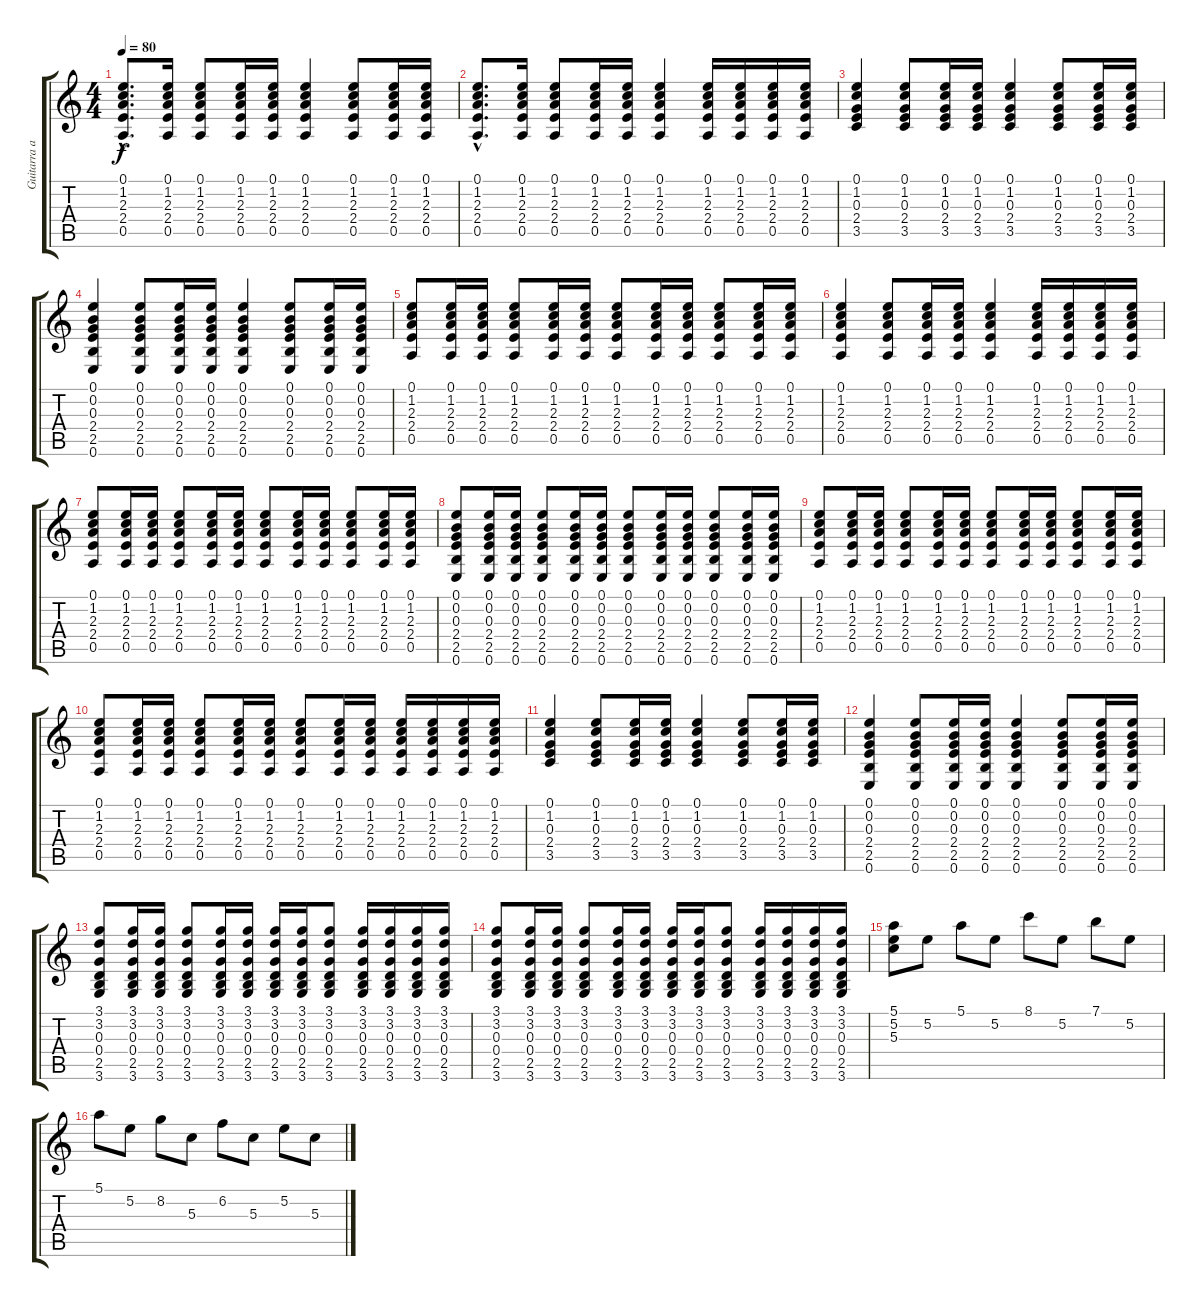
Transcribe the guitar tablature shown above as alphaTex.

\track ("Guitarra acústica" "Guitarra a") {instrument acousticguitarsteel}
\staff {score tabs}
\tuning (E4 B3 G3 D3 A2 E2) {hide}
\ts (4 4)
\tempo 80
\clef g2
\ks c
(0.1{hac} 1.2{hac} 2.3{hac} 2.4{hac} 0.5{hac}).8{d dy f} (0.1 1.2 2.3 2.4 0.5).16 (0.1 1.2 2.3 2.4 0.5).8 (0.1 1.2 2.3 2.4 0.5).16 (0.1 1.2 2.3 2.4 0.5).16 (0.1 1.2 2.3 2.4 0.5).4 (0.1 1.2 2.3 2.4 0.5).8 (0.1 1.2 2.3 2.4 0.5).16 (0.1 1.2 2.3 2.4 0.5).16 |
(0.1{hac} 1.2{hac} 2.3{hac} 2.4{hac} 0.5{hac}).8{d} (0.1 1.2 2.3 2.4 0.5).16 (0.1 1.2 2.3 2.4 0.5).8 (0.1 1.2 2.3 2.4 0.5).16 (0.1 1.2 2.3 2.4 0.5).16 (0.1 1.2 2.3 2.4 0.5).4 (0.1 1.2 2.3 2.4 0.5).16 (0.1 1.2 2.3 2.4 0.5).16 (0.1 1.2 2.3 2.4 0.5).16 (0.1 1.2 2.3 2.4 0.5).16 |
(0.1 1.2 0.3 2.4 3.5).4 (0.1 1.2 0.3 2.4 3.5).8 (0.1 1.2 0.3 2.4 3.5).16 (0.1 1.2 0.3 2.4 3.5).16 (0.1 1.2 0.3 2.4 3.5).4 (0.1 1.2 0.3 2.4 3.5).8 (0.1 1.2 0.3 2.4 3.5).16 (0.1 1.2 0.3 2.4 3.5).16 |
(0.1 0.2 0.3 2.4 2.5 0.6).4 (0.1 0.2 0.3 2.4 2.5 0.6).8 (0.1 0.2 0.3 2.4 2.5 0.6).16 (0.1 0.2 0.3 2.4 2.5 0.6).16 (0.1 0.2 0.3 2.4 2.5 0.6).4 (0.1 0.2 0.3 2.4 2.5 0.6).8 (0.1 0.2 0.3 2.4 2.5 0.6).16 (0.1 0.2 0.3 2.4 2.5 0.6).16 |
(0.1 1.2 2.3 2.4 0.5).8 (0.1 1.2 2.3 2.4 0.5).16 (0.1 1.2 2.3 2.4 0.5).16 (0.1 1.2 2.3 2.4 0.5).8 (0.1 1.2 2.3 2.4 0.5).16 (0.1 1.2 2.3 2.4 0.5).16 (0.1 1.2 2.3 2.4 0.5).8 (0.1 1.2 2.3 2.4 0.5).16 (0.1 1.2 2.3 2.4 0.5).16 (0.1 1.2 2.3 2.4 0.5).8 (0.1 1.2 2.3 2.4 0.5).16 (0.1 1.2 2.3 2.4 0.5).16 |
(0.1 1.2 2.3 2.4 0.5).4 (0.1 1.2 2.3 2.4 0.5).8 (0.1 1.2 2.3 2.4 0.5).16 (0.1 1.2 2.3 2.4 0.5).16 (0.1 1.2 2.3 2.4 0.5).4 (0.1 1.2 2.3 2.4 0.5).16 (0.1 1.2 2.3 2.4 0.5).16 (0.1 1.2 2.3 2.4 0.5).16 (0.1 1.2 2.3 2.4 0.5).16 |
(0.1 1.2 2.3 2.4 0.5).8 (0.1 1.2 2.3 2.4 0.5).16 (0.1 1.2 2.3 2.4 0.5).16 (0.1 1.2 2.3 2.4 0.5).8 (0.1 1.2 2.3 2.4 0.5).16 (0.1 1.2 2.3 2.4 0.5).16 (0.1 1.2 2.3 2.4 0.5).8 (0.1 1.2 2.3 2.4 0.5).16 (0.1 1.2 2.3 2.4 0.5).16 (0.1 1.2 2.3 2.4 0.5).8 (0.1 1.2 2.3 2.4 0.5).16 (0.1 1.2 2.3 2.4 0.5).16 |
(0.1 0.2 0.3 2.4 2.5 0.6).8 (0.1 0.2 0.3 2.4 2.5 0.6).16 (0.1 0.2 0.3 2.4 2.5 0.6).16 (0.1 0.2 0.3 2.4 2.5 0.6).8 (0.1 0.2 0.3 2.4 2.5 0.6).16 (0.1 0.2 0.3 2.4 2.5 0.6).16 (0.1 0.2 0.3 2.4 2.5 0.6).8 (0.1 0.2 0.3 2.4 2.5 0.6).16 (0.1 0.2 0.3 2.4 2.5 0.6).16 (0.1 0.2 0.3 2.4 2.5 0.6).8 (0.1 0.2 0.3 2.4 2.5 0.6).16 (0.1 0.2 0.3 2.4 2.5 0.6).16 |
(0.1 1.2 2.3 2.4 0.5).8 (0.1 1.2 2.3 2.4 0.5).16 (0.1 1.2 2.3 2.4 0.5).16 (0.1 1.2 2.3 2.4 0.5).8 (0.1 1.2 2.3 2.4 0.5).16 (0.1 1.2 2.3 2.4 0.5).16 (0.1 1.2 2.3 2.4 0.5).8 (0.1 1.2 2.3 2.4 0.5).16 (0.1 1.2 2.3 2.4 0.5).16 (0.1 1.2 2.3 2.4 0.5).8 (0.1 1.2 2.3 2.4 0.5).16 (0.1 1.2 2.3 2.4 0.5).16 |
(0.1 1.2 2.3 2.4 0.5).8 (0.1 1.2 2.3 2.4 0.5).16 (0.1 1.2 2.3 2.4 0.5).16 (0.1 1.2 2.3 2.4 0.5).8 (0.1 1.2 2.3 2.4 0.5).16 (0.1 1.2 2.3 2.4 0.5).16 (0.1 1.2 2.3 2.4 0.5).8 (0.1 1.2 2.3 2.4 0.5).16 (0.1 1.2 2.3 2.4 0.5).16 (0.1 1.2 2.3 2.4 0.5).16 (0.1 1.2 2.3 2.4 0.5).16 (0.1 1.2 2.3 2.4 0.5).16 (0.1 1.2 2.3 2.4 0.5).16 |
(0.1 1.2 0.3 2.4 3.5).4 (0.1 1.2 0.3 2.4 3.5).8 (0.1 1.2 0.3 2.4 3.5).16 (0.1 1.2 0.3 2.4 3.5).16 (0.1 1.2 0.3 2.4 3.5).4 (0.1 1.2 0.3 2.4 3.5).8 (0.1 1.2 0.3 2.4 3.5).16 (0.1 1.2 0.3 2.4 3.5).16 |
(0.1 0.2 0.3 2.4 2.5 0.6).4 (0.1 0.2 0.3 2.4 2.5 0.6).8 (0.1 0.2 0.3 2.4 2.5 0.6).16 (0.1 0.2 0.3 2.4 2.5 0.6).16 (0.1 0.2 0.3 2.4 2.5 0.6).4 (0.1 0.2 0.3 2.4 2.5 0.6).8 (0.1 0.2 0.3 2.4 2.5 0.6).16 (0.1 0.2 0.3 2.4 2.5 0.6).16 |
(3.1 3.2 0.3 0.4 2.5 3.6).8 (3.1 3.2 0.3 0.4 2.5 3.6).16 (3.1 3.2 0.3 0.4 2.5 3.6).16 (3.1 3.2 0.3 0.4 2.5 3.6).8 (3.1 3.2 0.3 0.4 2.5 3.6).16 (3.1 3.2 0.3 0.4 2.5 3.6).16 (3.1 3.2 0.3 0.4 2.5 3.6).16 (3.1 3.2 0.3 0.4 2.5 3.6).16 (3.1 3.2 0.3 0.4 2.5 3.6).8 (3.1 3.2 0.3 0.4 2.5 3.6).16 (3.1 3.2 0.3 0.4 2.5 3.6).16 (3.1 3.2 0.3 0.4 2.5 3.6).16 (3.1 3.2 0.3 0.4 2.5 3.6).16 |
(3.1 3.2 0.3 0.4 2.5 3.6).8 (3.1 3.2 0.3 0.4 2.5 3.6).16 (3.1 3.2 0.3 0.4 2.5 3.6).16 (3.1 3.2 0.3 0.4 2.5 3.6).8 (3.1 3.2 0.3 0.4 2.5 3.6).16 (3.1 3.2 0.3 0.4 2.5 3.6).16 (3.1 3.2 0.3 0.4 2.5 3.6).16 (3.1 3.2 0.3 0.4 2.5 3.6).16 (3.1 3.2 0.3 0.4 2.5 3.6).8 (3.1 3.2 0.3 0.4 2.5 3.6).16 (3.1 3.2 0.3 0.4 2.5 3.6).16 (3.1 3.2 0.3 0.4 2.5 3.6).16 (3.1 3.2 0.3 0.4 2.5 3.6).16 |
(5.1 5.2 5.3).8 5.2.8 5.1.8 5.2.8 8.1.8 5.2.8 7.1.8 5.2.8 |
5.1.8 5.2.8 8.2.8 5.3.8 6.2.8 5.3.8 5.2.8 5.3.8
